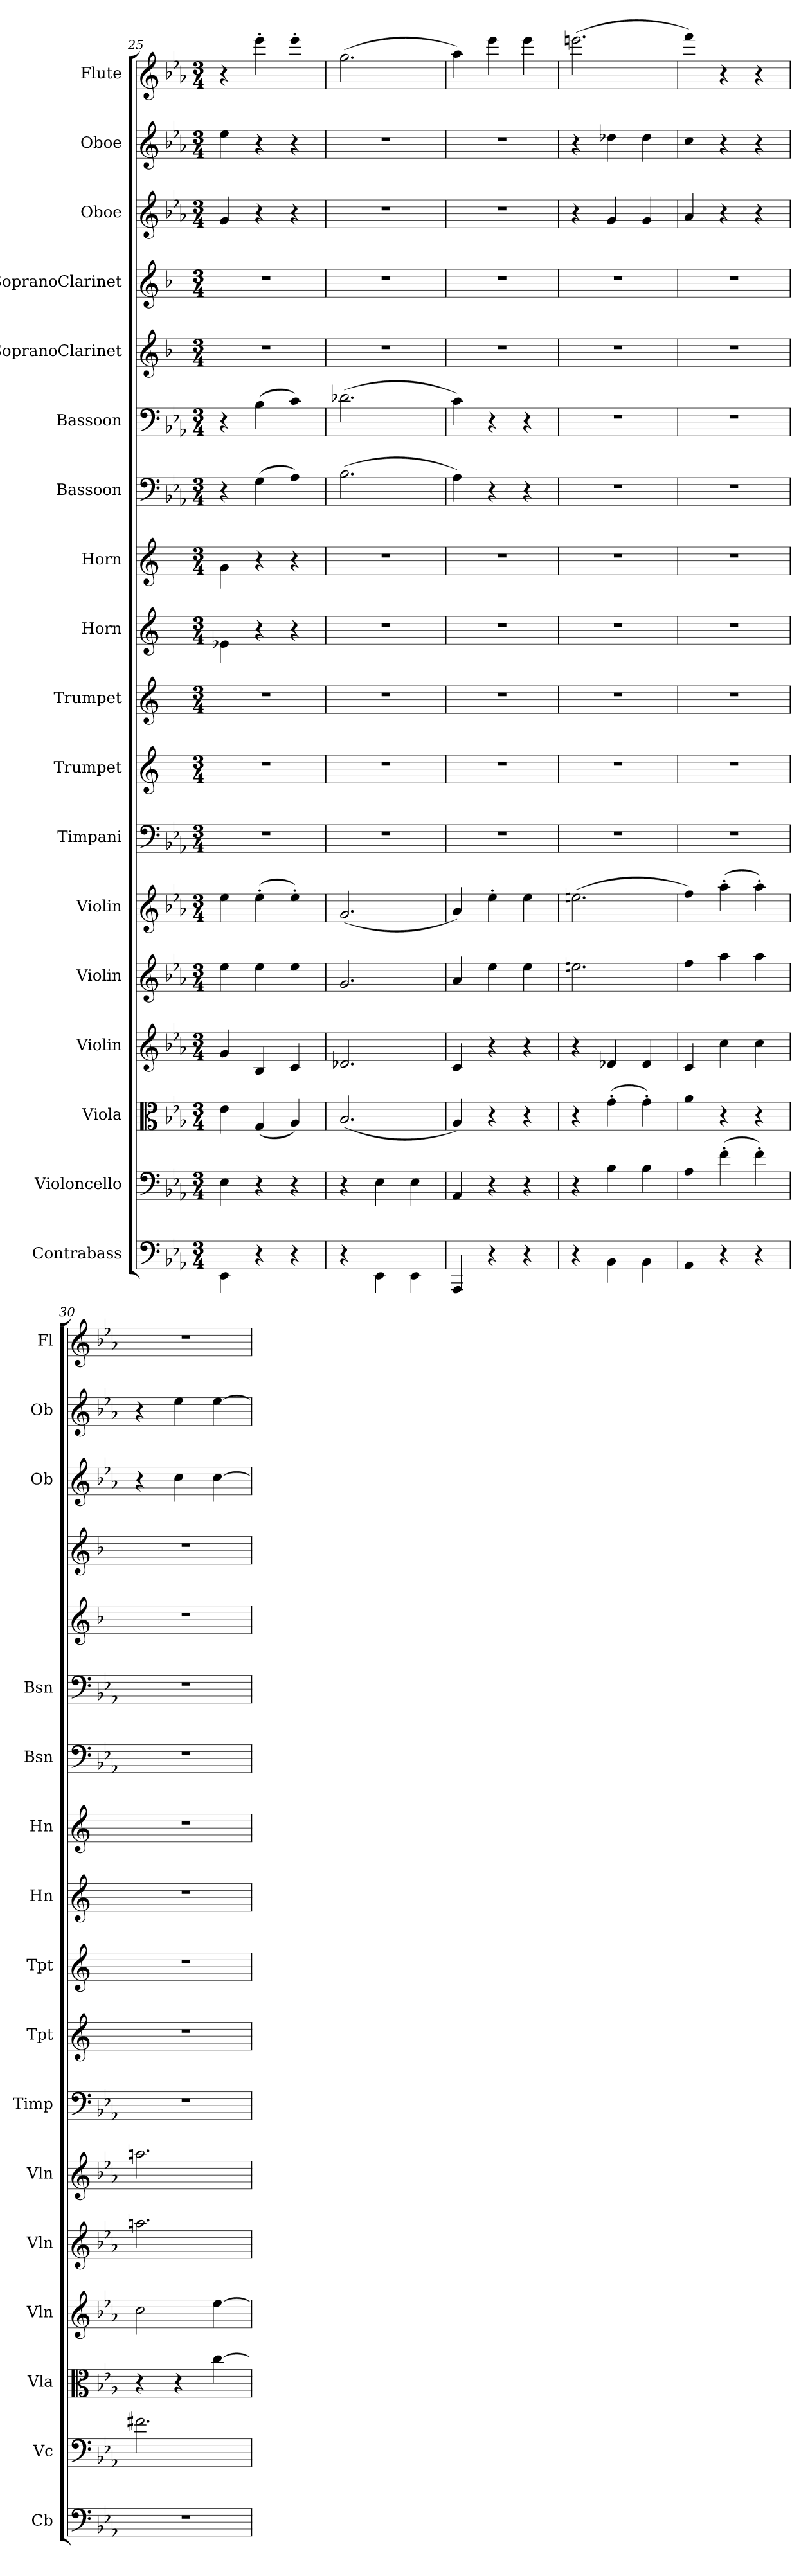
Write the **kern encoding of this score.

**kern	**kern	**kern	**kern	**kern	**kern	**kern	**kern	**kern	**kern	**kern	**kern	**kern	**kern	**kern	**kern	**kern	**kern
*part18	*part17	*part16	*part15	*part14	*part13	*part12	*part11	*part10	*part9	*part8	*part7	*part6	*part5	*part4	*part3	*part2	*part1
*staff18	*staff17	*staff16	*staff15	*staff14	*staff13	*staff12	*staff11	*staff10	*staff9	*staff8	*staff7	*staff6	*staff5	*staff4	*staff3	*staff2	*staff1
*I"Contrabass	*I"Violoncello	*I"Viola	*I"Violin	*I"Violin	*I"Violin	*I"Timpani	*I"Trumpet	*I"Trumpet	*I"Horn	*I"Horn	*I"Bassoon	*I"Bassoon	*I"SopranoClarinet	*I"SopranoClarinet	*I"Oboe	*I"Oboe	*I"Flute
*I'Cb	*I'Vc	*I'Vla	*I'Vln	*I'Vln	*I'Vln	*I'Timp	*I'Tpt	*I'Tpt	*I'Hn	*I'Hn	*I'Bsn	*I'Bsn	*	*	*I'Ob	*I'Ob	*I'Fl
*clefF4	*clefF4	*clefC3	*clefG2	*clefG2	*clefG2	*clefF4	*clefG2	*clefG2	*clefG2	*clefG2	*clefF4	*clefF4	*clefG2	*clefG2	*clefG2	*clefG2	*clefG2
*k[b-e-a-]	*k[b-e-a-]	*k[b-e-a-]	*k[b-e-a-]	*k[b-e-a-]	*k[b-e-a-]	*k[b-e-a-]	*k[]	*k[]	*k[]	*k[]	*k[b-e-a-]	*k[b-e-a-]	*k[b-]	*k[b-]	*k[b-e-a-]	*k[b-e-a-]	*k[b-e-a-]
*M3/4	*M3/4	*M3/4	*M3/4	*M3/4	*M3/4	*M3/4	*M3/4	*M3/4	*M3/4	*M3/4	*M3/4	*M3/4	*M3/4	*M3/4	*M3/4	*M3/4	*M3/4
=25	=25	=25	=25	=25	=25	=25	=25	=25	=25	=25	=25	=25	=25	=25	=25	=25	=25
4EE-\	4E-\	4e-\	4g/	4ee-\	4ee-\	2.r	2.r	2.r	4e-X\	4g\	4r	4r	2.r	2.r	4g/	4ee-\	4r
4r	4r	(4G/	4B-/	4ee-\	(4ee-'\	.	.	.	4r	4r	(4G\	(4B-\	.	.	4r	4r	4eee-'\
4r	4r	4A-/)	4c/	4ee-\	4ee-'\)	.	.	.	4r	4r	4A-\)	4c\)	.	.	4r	4r	4eee-'\
=26	=26	=26	=26	=26	=26	=26	=26	=26	=26	=26	=26	=26	=26	=26	=26	=26	=26
4r	4r	(2.B-/	2.d-X/	2.g/	(2.g/	2.r	2.r	2.r	2.r	2.r	(2.B-\	(2.d-X\	2.r	2.r	2.r	2.r	(2.gg\
4EE-\	4E-\	.	.	.	.	.	.	.	.	.	.	.	.	.	.	.	.
4EE-\	4E-\	.	.	.	.	.	.	.	.	.	.	.	.	.	.	.	.
=27	=27	=27	=27	=27	=27	=27	=27	=27	=27	=27	=27	=27	=27	=27	=27	=27	=27
4AAA-/	4AA-/	4A-/)	4c/	4a-/	4a-/)	2.r	2.r	2.r	2.r	2.r	4A-\)	4c\)	2.r	2.r	2.r	2.r	4aa-\)
4r	4r	4r	4r	4ee-\	4ee-'\	.	.	.	.	.	4r	4r	.	.	.	.	4eee-\
4r	4r	4r	4r	4ee-\	4ee-\	.	.	.	.	.	4r	4r	.	.	.	.	4eee-\
=28	=28	=28	=28	=28	=28	=28	=28	=28	=28	=28	=28	=28	=28	=28	=28	=28	=28
4r	4r	4r	4r	2.een\	(2.een\	2.r	2.r	2.r	2.r	2.r	2.r	2.r	2.r	2.r	4r	4r	(2.eeen\
4BB-\	4B-\	(4g'\	4d-X/	.	.	.	.	.	.	.	.	.	.	.	4g/	4dd-X\	.
4BB-\	4B-\	4g'\)	4d-/	.	.	.	.	.	.	.	.	.	.	.	4g/	4dd-\	.
=29	=29	=29	=29	=29	=29	=29	=29	=29	=29	=29	=29	=29	=29	=29	=29	=29	=29
4AA-\	4A-\	4a-\	4c/	4ff\	4ff\)	2.r	2.r	2.r	2.r	2.r	2.r	2.r	2.r	2.r	4a-/	4cc\	4fff\)
4r	(4f'\	4r	4cc\	4aa-\	(4aa-'\	.	.	.	.	.	.	.	.	.	4r	4r	4r
4r	4f'\)	4r	4cc\	4aa-\	4aa-'\)	.	.	.	.	.	.	.	.	.	4r	4r	4r
=30	=30	=30	=30	=30	=30	=30	=30	=30	=30	=30	=30	=30	=30	=30	=30	=30	=30
2.r	2.f#X\	4r	2cc\	2.aan\	2.aan\	2.r	2.r	2.r	2.r	2.r	2.r	2.r	2.r	2.r	4r	4r	2.r
.	.	4r	.	.	.	.	.	.	.	.	.	.	.	.	4cc\	4ee-\	.
.	.	[4cc\	[4ee-\	.	.	.	.	.	.	.	.	.	.	.	[4cc\	[4ee-\	.
=	=	=	=	=	=	=	=	=	=	=	=	=	=	=	=	=	=
*-	*-	*-	*-	*-	*-	*-	*-	*-	*-	*-	*-	*-	*-	*-	*-	*-	*-
